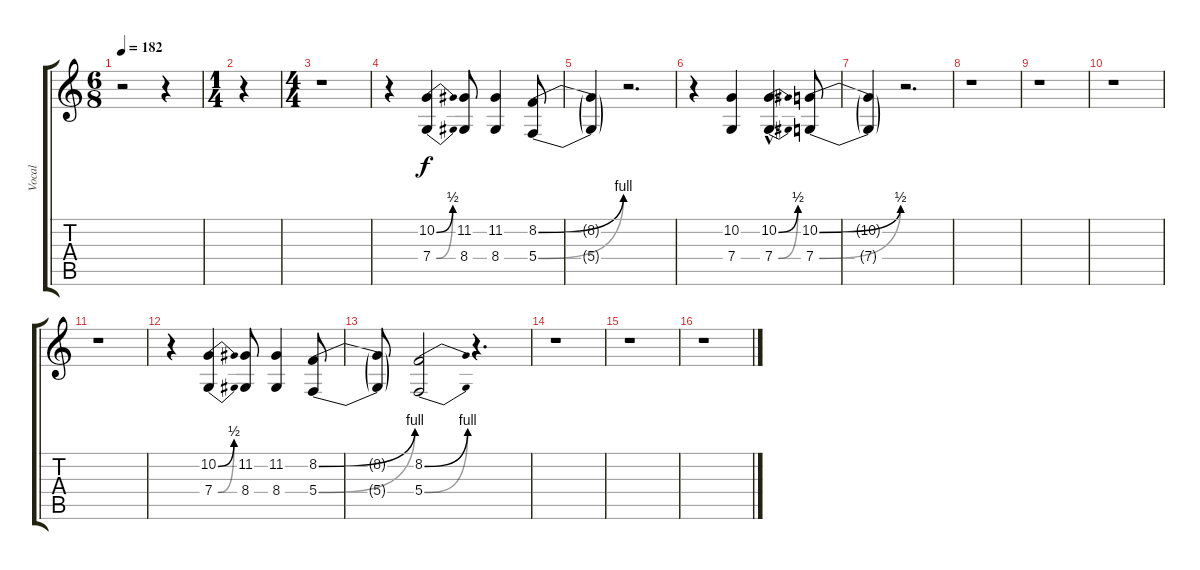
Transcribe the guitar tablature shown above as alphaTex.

\track ("Vocal" "Vocal") {instrument flute}
\staff {score tabs}
\tuning (D4 A3 F3 C3 G2 C2) {hide}
\ts (6 8)
\tempo 182
\clef g2
\ks c
r.2{dy f} r.4 |
\ts (1 4)
r.4 |
\ts (4 4)
r.1 |
r.4 (10.2{be (bend 0 0 60 2)} 7.4{be (bend 0 0 60 2)}).4 (11.2 8.4).8 (11.2 8.4).4 (8.2{be (bend 0 0 60 4)} 5.4{be (bend 0 0 60 4)}).8 |
(8.2{t} 5.4{t}).4 r.2{d} |
r.4 (10.2 7.4).4 (10.2{be (bend 0 0 60 2) hac} 7.4{be (bend 0 0 60 2) hac}).4{d} (10.2{be (bend 0 0 60 2)} 7.4{be (bend 0 0 60 2)}).8 |
(10.2{t} 7.4{t}).4 r.2{d} |
r.1 |
r.1 |
r.1 |
r.1 |
r.4 (10.2{be (bend 0 0 60 2)} 7.4{be (bend 0 0 60 2)}).4 (11.2 8.4).8 (11.2 8.4).4 (8.2{be (bend 0 0 60 4)} 5.4{be (bend 0 0 60 4)}).8 |
(8.2{t} 5.4{t}).8 (8.2{be (bend 0 0 60 4)} 5.4{be (bend 0 0 60 4)}).2 r.4{d} |
r.1 |
r.1 |
r.1
